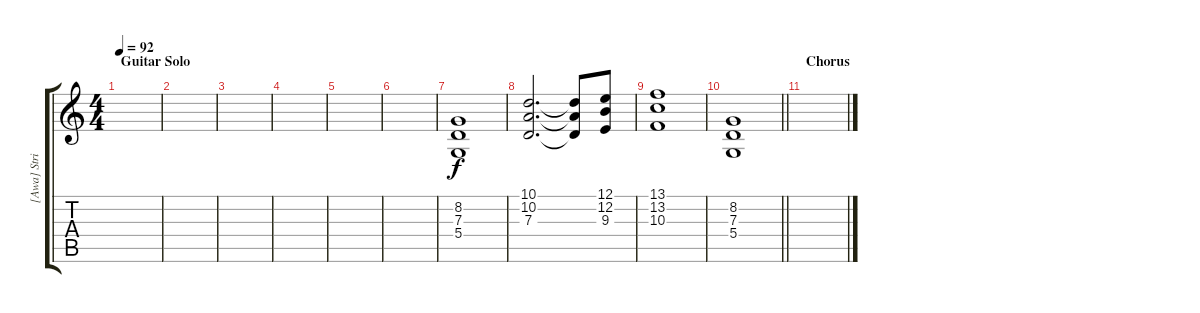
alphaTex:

\track ("[Awa] Strings" "[Awa] Stri") {instrument stringensemble1}
\staff {score tabs}
\tuning (E4 B3 G3 D3 A2 E2) {hide}
\ts (4 4)
\section ("" "Guitar Solo")
\tempo 92
\clef g2
\ks c
|
|
|
|
|
|
(8.2 7.3 5.4).1 |
(10.1 10.2 7.3).2{d} (10.1{t} 10.2{t} 7.3{t}).8 (12.1 12.2 9.3).8 |
(13.1 13.2 10.3).1 |
\barLineRight lightlight
(8.2 7.3 5.4).1 |
\section ("" "Chorus")
